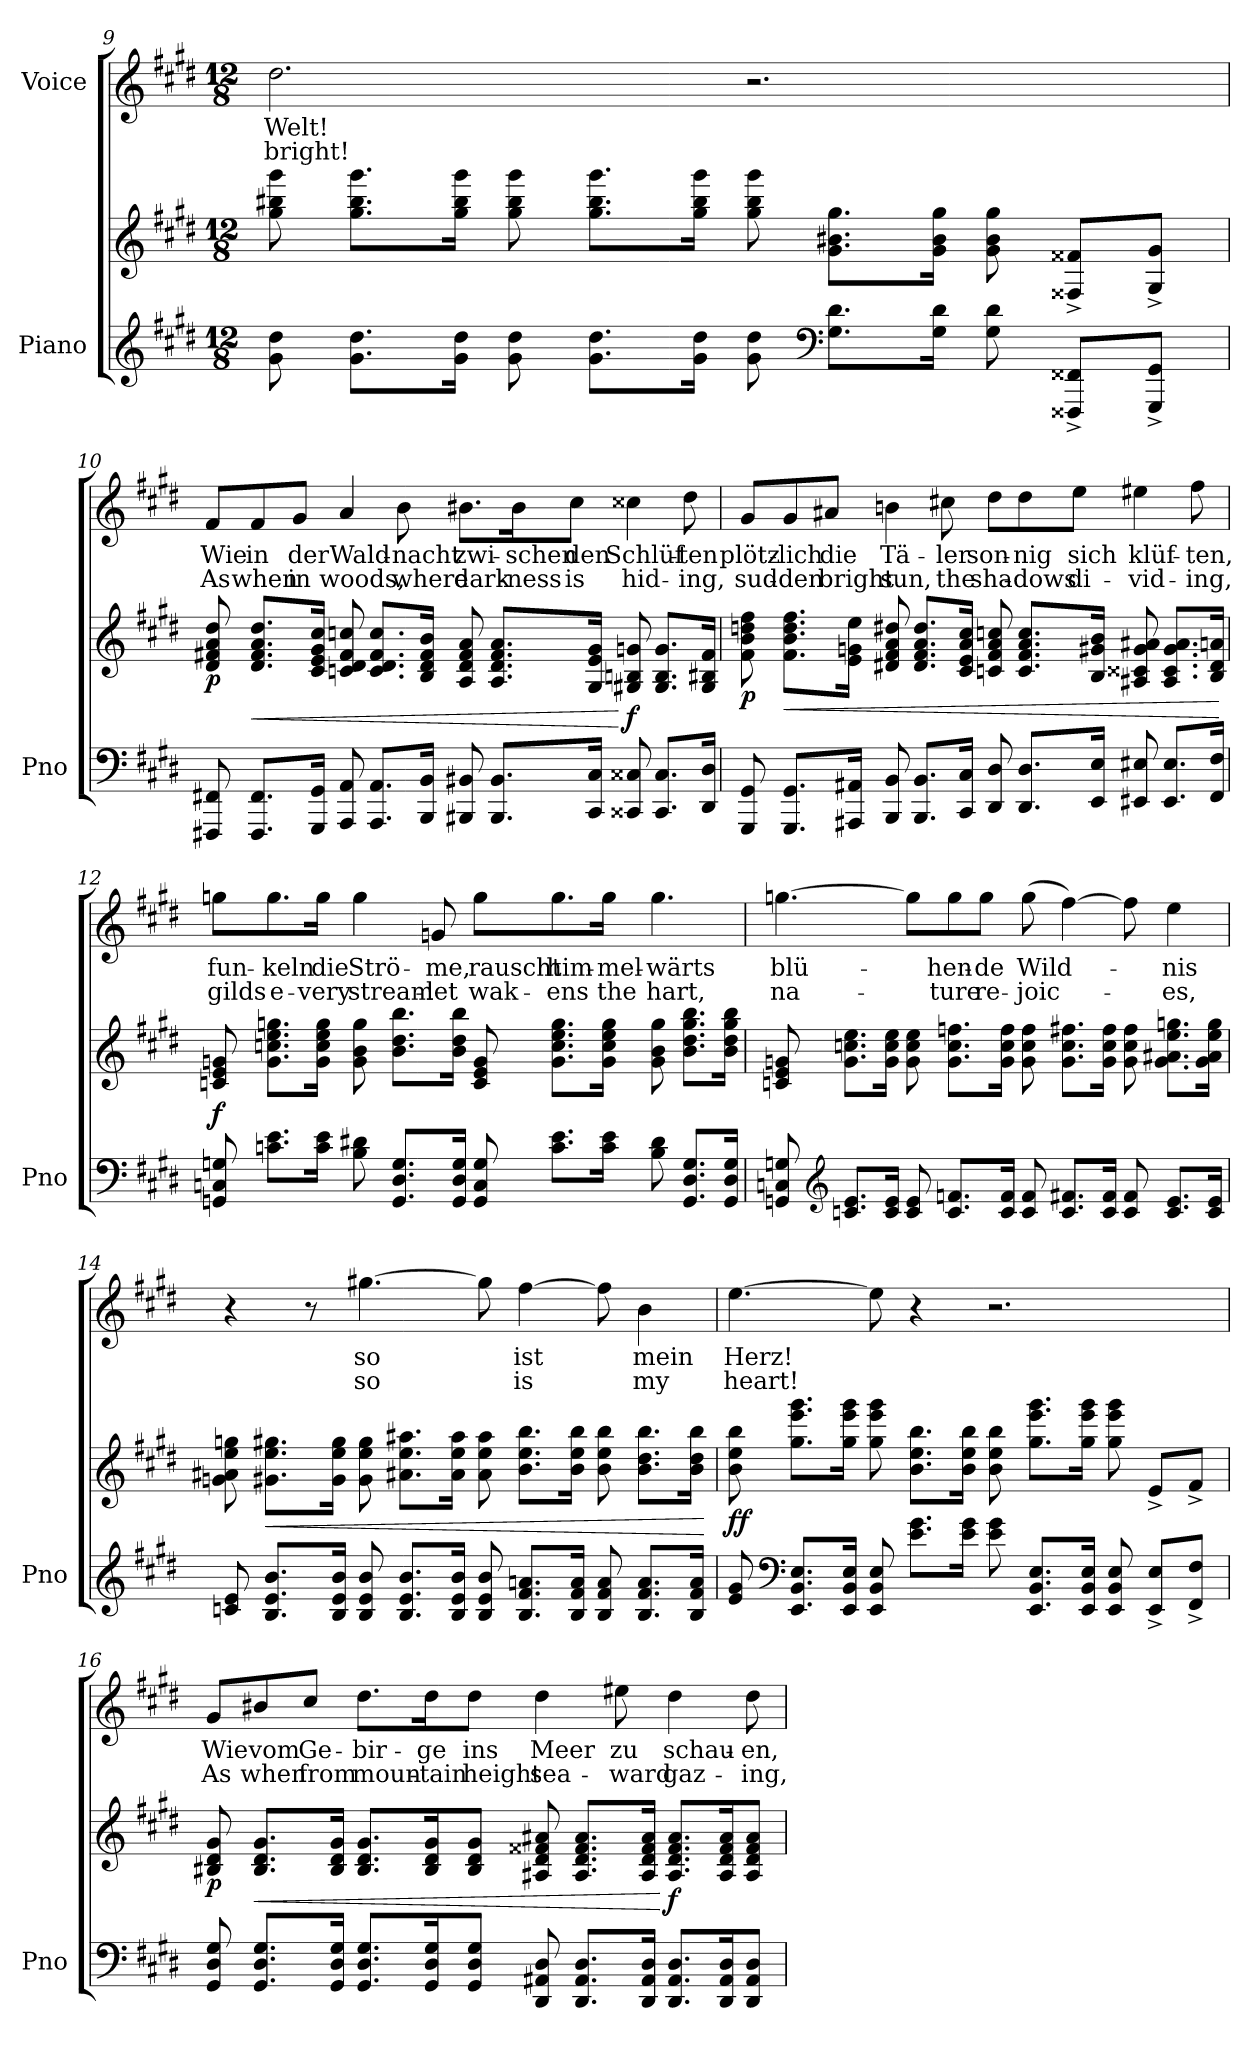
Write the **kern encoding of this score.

**kern	**kern	**dynam	**kern	**text	**text
*part2	*part2	*part2	*part1	*part1	*part1
*staff3	*staff2	*staff2/3	*staff1	*staff1	*staff1
*I"Piano	*	*	*I"Voice	*	*
*I'Pno	*	*	*	*	*
*clefG2	*clefG2	*	*clefG2	*	*
*k[f#c#g#d#]	*k[f#c#g#d#]	*	*k[f#c#g#d#]	*	*
*M12/8	*M12/8	*	*M12/8	*	*
=9	=9	=9	=9	=9	=9
8g#\ 8dd#\	8gg#\ 8bb#X\ 8ggg#\	.	2.dd#\	Welt!	bright!
8.g#\ 8.dd#\L	8.gg#\ 8.bb#\ 8.ggg#\L	.	.	.	.
16g#\ 16dd#\Jk	16gg#\ 16bb#\ 16ggg#\Jk	.	.	.	.
8g#\ 8dd#\	8gg#\ 8bb#\ 8ggg#\	.	.	.	.
8.g#\ 8.dd#\L	8.gg#\ 8.bb#\ 8.ggg#\L	.	.	.	.
16g#\ 16dd#\Jk	16gg#\ 16bb#\ 16ggg#\Jk	.	.	.	.
8g#\ 8dd#\	8gg#\ 8bb#\ 8ggg#\	.	2.r	.	.
*clefF4	*	*	*	*	*
8.G#\ 8.d#\L	8.g#\ 8.b#X\ 8.gg#\L	.	.	.	.
16G#\ 16d#\Jk	16g#\ 16b#\ 16gg#\Jk	.	.	.	.
8G#\ 8d#\	8g#\ 8b#\ 8gg#\	.	.	.	.
8FFF##X/^ 8FF##X/^L	8F##X/^ 8f##X/^L	.	.	.	.
8GGG#/^ 8GG#/^J	8G#/^ 8g#/^J	.	.	.	.
=10	=10	=10	=10	=10	=10
!	!	!LO:DY:b	!	!	!
8FFF#X/ 8FF#X/	8d#/ 8f#X/ 8a/ 8dd#/	p	8f#/L	Wie	As
!	!	!LO:HP:b	!	!	!
8.FFF#/ 8.FF#/L	8.d#/ 8.f#/ 8.a/ 8.dd#/L	<	8f#/	in	when
.	.	.	8g#/J	der	in
16GGG#/ 16GG#/Jk	16c#/ 16e/ 16g#/ 16cc#/Jk	.	.	.	.
8AAA/ 8AA/	8cn/ 8d#/ 8f#/ 8ccn/	.	4a/	Wald-	woods,
8.AAA/ 8.AA/L	8.c/ 8.d#/ 8.f#/ 8.cc/L	.	.	.	.
.	.	.	8b\	-nacht	where
16BBB/ 16BB/Jk	16B/ 16d#/ 16f#/ 16b/Jk	.	.	.	.
8BBB#X/ 8BB#X/	8A/ 8d#/ 8f#/ 8a/	.	8.b#X\L	zwi-	dark-
8.BBB#/ 8.BB#/L	8.A/ 8.d#/ 8.f#/ 8.a/L	.	.	.	.
.	.	.	16b#\K	-schen	-ness
.	.	.	8cc#\J	den	is
16CC#/ 16C#/Jk	16G#/ 16e/ 16g#/Jk	.	.	.	.
!	!	!LO:DY:n=1:b	!	!	!
8CC##X/ 8C##X/	8G#X/ 8Bn/ 8gn/	[ f	4cc##X\	Schlüf-	hid-
8.CC##/ 8.C##/L	8.G#/ 8.B/ 8.g/L	.	.	.	.
.	.	.	8dd#\	-ten	-ing,
16DD#/ 16D#/Jk	16G#/ 16B#X/ 16f#/Jk	.	.	.	.
=11	=11	=11	=11	=11	=11
!	!	!LO:DY:b	!	!	!
8GGG#/ 8GG#/	8f#\ 8b\ 8ddn\ 8ff#\	p	8g#/L	plötz-	sud-
!	!	!LO:HP:b	!	!	!
8.GGG#/ 8.GG#/L	8.f#\ 8.b\ 8.dd\ 8.ff#\L	<	8g#/	-lich	-den
.	.	.	8a#X/J	die	bright
16AAA#X/ 16AA#X/Jk	16e\ 16gn\ 16ee\Jk	.	.	.	.
8BBB/ 8BB/	8d#X/ 8f#/ 8a/ 8dd#X/	.	4bn\	Tä-	sun,
8.BBB/ 8.BB/L	8.d#/ 8.f#/ 8.a/ 8.dd#/L	.	.	.	.
.	.	.	8cc#X\	-ler	the
16CC#/ 16C#/Jk	16c#/ 16e/ 16a/ 16cc#/Jk	.	.	.	.
8DD#/ 8D#/	8cn/ 8f#/ 8a/ 8ccn/	.	8dd#\L	son-	sha-
8.DD#/ 8.D#/L	8.c/ 8.f#/ 8.a/ 8.cc/L	.	8dd#\	-nig	-dows
.	.	.	8ee\J	sich	di-
16EE/ 16E/Jk	16B/ 16g#X/ 16b/Jk	.	.	.	.
8EE#X/ 8E#X/	8A#X/ 8c##X/ 8g#/ 8a#X/	.	4ee#X\	klüf-	-vid-
8.EE#/ 8.E#/L	8.A#/ 8.c##/ 8.g#/ 8.a#/L	.	.	.	.
.	.	.	8ff#\	-ten,	-ing,
16FF#/ 16F#/Jk	16B/ 16d#/ 16an/Jk	.	.	.	.
.	.	[	.	.	.
=12	=12	=12	=12	=12	=12
!	!	!LO:DY:b	!	!	!
8GGn/ 8Cn/ 8Gn/	8cn/ 8e/ 8gn/	f	8ggn\L	fun-	gilds
8.cn\ 8.e\L	8.g\ 8.ccn\ 8.ee\ 8.ggn\L	.	8.gg\	-keln	e-
16c\ 16e\Jk	16g\ 16cc\ 16ee\ 16gg\Jk	.	16gg\Jk	die	-very
8B\ 8d#X\	8g\ 8b\ 8gg\	.	4gg\	Strö-	stream-
8.GG/ 8.D#/ 8.G/L	8.b\ 8.dd#\ 8.bb\L	.	.	.	.
.	.	.	8gn/	-me,	-let
16GG/ 16D#/ 16G/Jk	16b\ 16dd#\ 16bb\Jk	.	.	.	.
8GG/ 8C/ 8G/	8c/ 8e/ 8g/	.	8gg\L	rauscht	wak-
8.c\ 8.e\L	8.g\ 8.cc\ 8.ee\ 8.gg\L	.	8.gg\	him-	-ens
16c\ 16e\Jk	16g\ 16cc\ 16ee\ 16gg\Jk	.	16gg\Jk	-mel-	the
8B\ 8d#\	8g\ 8b\ 8gg\	.	4.gg\	-wärts	hart,
8.GG/ 8.D#/ 8.G/L	8.b\ 8.dd#\ 8.gg\ 8.bb\L	.	.	.	.
16GG/ 16D#/ 16G/Jk	16b\ 16dd#\ 16gg\ 16bb\Jk	.	.	.	.
=13	=13	=13	=13	=13	=13
8GGn/ 8Cn/ 8Gn/	8cn/ 8e/ 8gn/	.	[4.ggn\	blü-	na-
*clefG2	*	*	*	*	*
8.cn/ 8.e/L	8.g\ 8.ccn\ 8.ee\L	.	.	.	.
16c/ 16e/Jk	16g\ 16cc\ 16ee\Jk	.	.	.	.
8c/ 8e/	8g\ 8cc\ 8ee\	.	8gg\L]	.	.
8.c/ 8.fn/L	8.g\ 8.cc\ 8.ffn\L	.	8gg\	-hen-	-ture
.	.	.	8gg\J	-de	re-
16c/ 16f/Jk	16g\ 16cc\ 16ff\Jk	.	.	.	.
8c/ 8f/	8g\ 8cc\ 8ff\	.	(8gg\	Wild-	-joic-
8.c/ 8.f#X/L	8.g\ 8.cc\ 8.ff#X\L	.	[4ff#\)	.	.
16c/ 16f#/Jk	16g\ 16cc\ 16ff#\Jk	.	.	.	.
8c/ 8f#/	8g\ 8cc\ 8ff#\	.	8ff#\]	.	.
8.c/ 8.e/L	8.g\ 8.a#X\ 8.ee\ 8.ggn\L	.	4ee\	-nis	-es,
16c/ 16e/Jk	16g\ 16a#\ 16ee\ 16gg\Jk	.	.	.	.
=14	=14	=14	=14	=14	=14
8cn/ 8e/	8gn\ 8a#X\ 8ee\ 8ggn\	.	4r	.	.
!	!	!LO:HP:b	!	!	!
8.B/ 8.e/ 8.b/L	8.g#X\ 8.ee\ 8.gg#X\L	<	.	.	.
.	.	.	8r	.	.
16B/ 16e/ 16b/Jk	16g#\ 16ee\ 16gg#\Jk	.	.	.	.
8B/ 8e/ 8b/	8g#\ 8ee\ 8gg#\	.	[4.gg#X\	so	so
8.B/ 8.e/ 8.b/L	8.a#X\ 8.ee\ 8.aa#X\L	.	.	.	.
16B/ 16e/ 16b/Jk	16a#\ 16ee\ 16aa#\Jk	.	.	.	.
8B/ 8e/ 8b/	8a#\ 8ee\ 8aa#\	.	8gg#\]	.	.
8.B/ 8.f#/ 8.an/L	8.b\ 8.ee\ 8.bb\L	.	[4ff#\	ist	is
16B/ 16f#/ 16a/Jk	16b\ 16ee\ 16bb\Jk	.	.	.	.
8B/ 8f#/ 8a/	8b\ 8ee\ 8bb\	.	8ff#\]	.	.
8.B/ 8.f#/ 8.a/L	8.b\ 8.dd#\ 8.bb\L	.	4b\	mein	my
16B/ 16f#/ 16a/Jk	16b\ 16dd#\ 16bb\Jk	.	.	.	.
.	.	[	.	.	.
=15	=15	=15	=15	=15	=15
!	!	!LO:DY:b	!	!	!
8e/ 8g#/	8b\ 8ee\ 8bb\	ff	[4.ee\	Herz!	heart!
*clefF4	*	*	*	*	*
8.EE/ 8.BB/ 8.E/L	8.gg#\ 8.eee\ 8.ggg#\L	.	.	.	.
16EE/ 16BB/ 16E/Jk	16gg#\ 16eee\ 16ggg#\Jk	.	.	.	.
8EE/ 8BB/ 8E/	8gg#\ 8eee\ 8ggg#\	.	8ee\]	.	.
8.e\ 8.g#\L	8.b\ 8.ee\ 8.bb\L	.	4r	.	.
16e\ 16g#\Jk	16b\ 16ee\ 16bb\Jk	.	.	.	.
8e\ 8g#\	8b\ 8ee\ 8bb\	.	2.r	.	.
8.EE/ 8.BB/ 8.E/L	8.gg#\ 8.eee\ 8.ggg#\L	.	.	.	.
16EE/ 16BB/ 16E/Jk	16gg#\ 16eee\ 16ggg#\Jk	.	.	.	.
8EE/ 8BB/ 8E/	8gg#\ 8eee\ 8ggg#\	.	.	.	.
8EE/^ 8E/^L	8e^/L	.	.	.	.
8FF#/^ 8F#/^J	8f#^/J	.	.	.	.
=16	=16	=16	=16	=16	=16
!	!	!LO:DY:b	!	!	!
8GG#/ 8D#/ 8G#/	8B#X/ 8d#/ 8g#/	p	8g#/L	Wie	As
!	!	!LO:HP:b	!	!	!
8.GG#/ 8.D#/ 8.G#/L	8.B#/ 8.d#/ 8.g#/L	<	8b#X/	vom	when
.	.	.	8cc#/J	Ge-	from
16GG#/ 16D#/ 16G#/Jk	16B#/ 16d#/ 16g#/Jk	.	.	.	.
8.GG#/ 8.D#/ 8.G#/L	8.B#/ 8.d#/ 8.g#/L	.	8.dd#\L	-bir-	moun-
16GG#/ 16D#/ 16G#/K	16B#/ 16d#/ 16g#/K	.	16dd#\K	-ge	-tain
8GG#/ 8D#/ 8G#/J	8B#/ 8d#/ 8g#/J	.	8dd#\J	ins	height
8DD#/ 8AA#X/ 8D#/	8A#X/ 8d#/ 8f##X/ 8a#X/	.	4dd#\	Meer	sea-
8.DD#/ 8.AA#/ 8.D#/L	8.A#/ 8.d#/ 8.f##/ 8.a#/L	.	.	.	.
.	.	.	8ee#X\	zu	-ward
16DD#/ 16AA#/ 16D#/Jk	16A#/ 16d#/ 16f##/ 16a#/Jk	.	.	.	.
!	!	!LO:DY:n=1:b	!	!	!
8.DD#/ 8.AA#/ 8.D#/L	8.A#/ 8.d#/ 8.f##/ 8.a#/L	[ f	4dd#\	schau-	gaz-
16DD#/ 16AA#/ 16D#/K	16A#/ 16d#/ 16f##/ 16a#/K	.	.	.	.
8DD#/ 8AA#/ 8D#/J	8A#/ 8d#/ 8f##/ 8a#/J	.	8dd#\	-en,	-ing,
=	=	=	=	=	=
*-	*-	*-	*-	*-	*-
